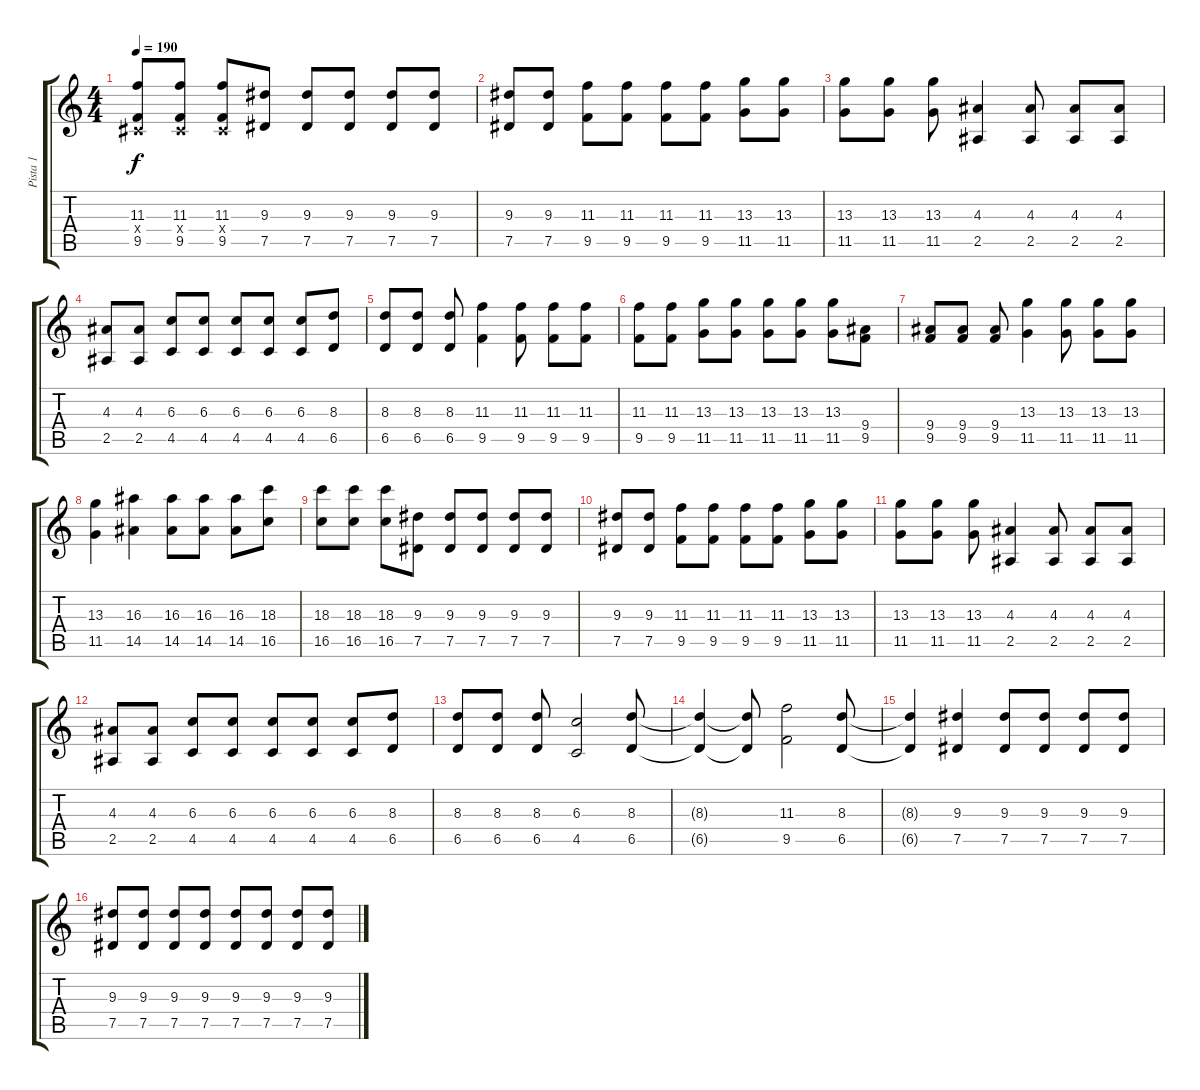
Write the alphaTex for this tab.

\track ("Pista 1" "Pista 1") {instrument distortionguitar}
\staff {score tabs}
\tuning (Eb4 Bb3 Gb3 Db3 Ab2 Db2) {hide}
\ts (4 4)
\tempo 190
\clef g2
\ks c
(11.3 0.4{x} 9.5).8{dy f} (11.3 0.4{x} 9.5).8 (11.3 0.4{x} 9.5).8 (9.3 7.5).8 (9.3 7.5).8 (9.3 7.5).8 (9.3 7.5).8 (9.3 7.5).8 |
(9.3 7.5).8 (9.3 7.5).8 (11.3 9.5).8 (11.3 9.5).8 (11.3 9.5).8 (11.3 9.5).8 (13.3 11.5).8 (13.3 11.5).8 |
(13.3 11.5).8 (13.3 11.5).8 (13.3 11.5).8 (4.3 2.5).4 (4.3 2.5).8 (4.3 2.5).8 (4.3 2.5).8 |
(4.3 2.5).8 (4.3 2.5).8 (6.3 4.5).8 (6.3 4.5).8 (6.3 4.5).8 (6.3 4.5).8 (6.3 4.5).8 (8.3 6.5).8 |
(8.3 6.5).8 (8.3 6.5).8 (8.3 6.5).8 (11.3 9.5).4 (11.3 9.5).8 (11.3 9.5).8 (11.3 9.5).8 |
(11.3 9.5).8 (11.3 9.5).8 (13.3 11.5).8 (13.3 11.5).8 (13.3 11.5).8 (13.3 11.5).8 (13.3 11.5).8 (9.4 9.5).8 |
(9.4 9.5).8 (9.4 9.5).8 (9.4 9.5).8 (13.3 11.5).4 (13.3 11.5).8 (13.3 11.5).8 (13.3 11.5).8 |
(13.3 11.5).4 (16.3 14.5).4 (16.3 14.5).8 (16.3 14.5).8 (16.3 14.5).8 (18.3 16.5).8 |
(18.3 16.5).8 (18.3 16.5).8 (18.3 16.5).8 (9.3 7.5).8 (9.3 7.5).8 (9.3 7.5).8 (9.3 7.5).8 (9.3 7.5).8 |
(9.3 7.5).8 (9.3 7.5).8 (11.3 9.5).8 (11.3 9.5).8 (11.3 9.5).8 (11.3 9.5).8 (13.3 11.5).8 (13.3 11.5).8 |
(13.3 11.5).8 (13.3 11.5).8 (13.3 11.5).8 (4.3 2.5).4 (4.3 2.5).8 (4.3 2.5).8 (4.3 2.5).8 |
(4.3 2.5).8 (4.3 2.5).8 (6.3 4.5).8 (6.3 4.5).8 (6.3 4.5).8 (6.3 4.5).8 (6.3 4.5).8 (8.3 6.5).8 |
(8.3 6.5).8 (8.3 6.5).8 (8.3 6.5).8 (6.3 4.5).2 (8.3 6.5).8 |
(8.3{t} 6.5{t}).4 (8.3{t} 6.5{t}).8 (11.3 9.5).2 (8.3 6.5).8 |
(8.3{t} 6.5{t}).4 (9.3 7.5).4 (9.3 7.5).8 (9.3 7.5).8 (9.3 7.5).8 (9.3 7.5).8 |
(9.3 7.5).8 (9.3 7.5).8 (9.3 7.5).8 (9.3 7.5).8 (9.3 7.5).8 (9.3 7.5).8 (9.3 7.5).8 (9.3 7.5).8
